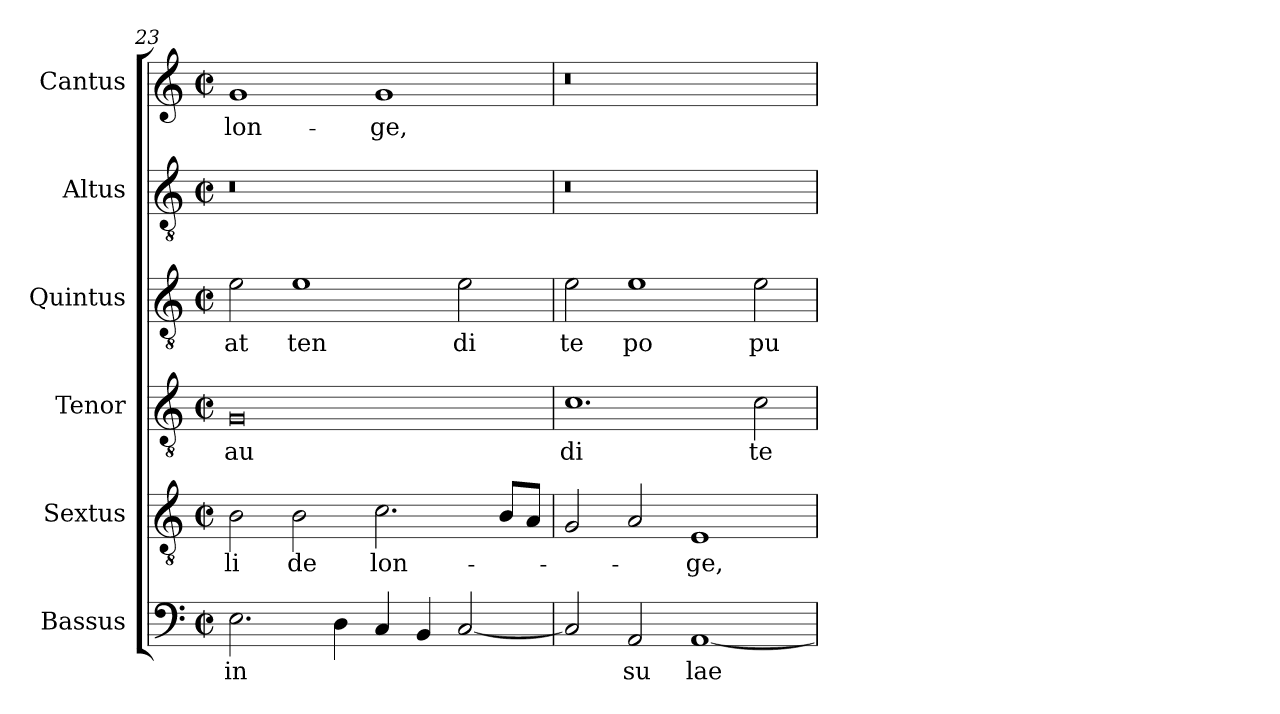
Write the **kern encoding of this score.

**kern	**text	**kern	**text	**kern	**text	**kern	**text	**kern	**kern	**text
*part6	*part6	*part5	*part5	*part4	*part4	*part3	*part3	*part2	*part1	*part1
*staff6	*staff6	*staff5	*staff5	*staff4	*staff4	*staff3	*staff3	*staff2	*staff1	*staff1
*I"Bassus	*	*I"Sextus	*	*I"Tenor	*	*I"Quintus	*	*I"Altus	*I"Cantus	*
*clefF4	*	*clefGv2	*	*clefGv2	*	*clefGv2	*	*clefGv2	*clefG2	*
*M2/2	*	*M2/2	*	*M2/2	*	*M2/2	*	*M2/2	*M2/2	*
*met(c|)	*	*met(c|)	*	*met(c|)	*	*met(c|)	*	*met(c|)	*met(c|)	*
=23	=23	=23	=23	=23	=23	=23	=23	=23	=23	=23
!	!LO:LY:b:cj	!	!LO:LY:b:cj	!	!LO:LY:b:cj	!	!LO:LY:b:cj	!	!	!LO:LY:b:cj
2.E\	in	2B\	-li	0G	au	2e\	at	0r	1g	lon-
!	!	!	!LO:LY:b:cj	!	!	!	!LO:LY:b:cj	!	!	!
.	.	2B\	de	.	.	1e	ten	.	.	.
4D\	.	.	.	.	.	.	.	.	.	.
!	!	!	!LO:LY:b	!	!	!	!	!	!	!LO:LY:b:cj
4C/	.	2.c\	lon-	.	.	.	.	.	1g	-ge,
4BB/	.	.	.	.	.	.	.	.	.	.
!	!	!	!	!	!	!	!LO:LY:b:cj	!	!	!
[<2C/	.	.	.	.	.	2e\	di	.	.	.
.	.	8B/L	.	.	.	.	.	.	.	.
.	.	8A/J	.	.	.	.	.	.	.	.
=24	=24	=24	=24	=24	=24	=24	=24	=24	=24	=24
!	!	!	!	!	!LO:LY:b:cj	!	!LO:LY:b:cj	!	!	!
2C/]	.	2G/	.	1.c	di	2e\	te	0r	0r	.
!	!LO:LY:b:cj	!	!	!	!	!	!LO:LY:b:cj	!	!	!
2AA/	su	2A/	.	.	.	1e	po	.	.	.
!	!LO:LY:b:cj	!	!LO:LY:b:cj	!	!	!	!	!	!	!
[<1AA	lae	1E	-ge,	.	.	.	.	.	.	.
!	!	!	!	!	!LO:LY:b:cj	!	!LO:LY:b:cj	!	!	!
.	.	.	.	2c\	te	2e\	pu	.	.	.
=	=	=	=	=	=	=	=	=	=	=
*-	*-	*-	*-	*-	*-	*-	*-	*-	*-	*-
